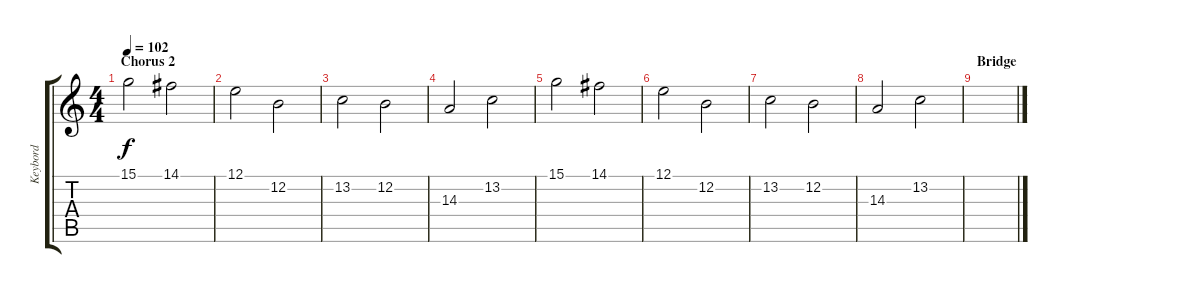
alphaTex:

\track ("Keybord" "Keybord") {instrument synthstrings1}
\staff {score tabs}
\tuning (E4 B3 G3 D3 A2 E2) {hide}
\ts (4 4)
\section ("" "Chorus 2")
\tempo 102
\clef g2
\ks c
15.1.2{dy f} 14.1.2 |
12.1.2 12.2.2 |
13.2.2 12.2.2 |
14.3.2 13.2.2 |
15.1.2 14.1.2 |
12.1.2 12.2.2 |
13.2.2 12.2.2 |
14.3.2 13.2.2 |
\section ("" "Bridge")
